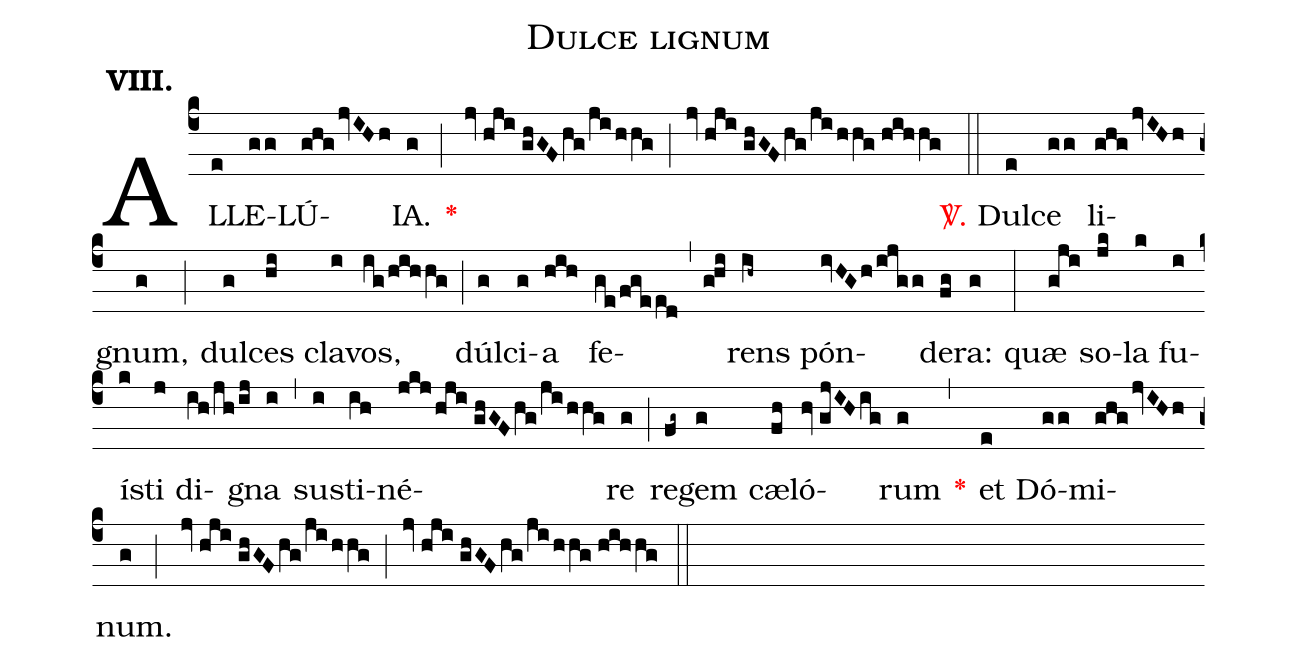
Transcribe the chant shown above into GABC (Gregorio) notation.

name:Dulce lignum;
mode:VIII.;
office-part:Alleluia;
%%
(c4) AL(e)LE(gg)LÚ(ghgjvIHh)IA.(g) <v>\red{*}</v>(;) (jv//hji//ghGFhg/ji/hhg) (;) (jv//hji//ghGFhg/ji/hhg//hihhg) (::) <v>\red{\Vbar.}</v> Dul(e)ce(gg) li(ghg/jvIHh)gnum,(g) (;) dul(g)ces(hi) cla(i)vos,(ig/hihhg) (;) dúl(g)ci(g)a(hih) fe(ge/fgeed,g!hi)rens(ih~) pón(ivHGh/ijgg)de(fg)ra:(g) (:) quæ(gji) so(jk)la(k) fu(i)í(k)sti(j) di(ih/jh/ij)gna(i) (,) sus(i)ti(ih)né(jkj/hji//ghGFhg/ji/hhg)re(g) (;) re(fg~)gem(g) cæ(fh)ló(hv//gjIHig)rum(g) <v>\red{*}</v>(,) et(e) Dó(gg)mi(ghg/jvIHh)num.(g) (;) (jv//hji//ghGFhg/ji/hhg) (;) (jv//hji//ghGF/hg/ji/hhg//hihhg) (::)
